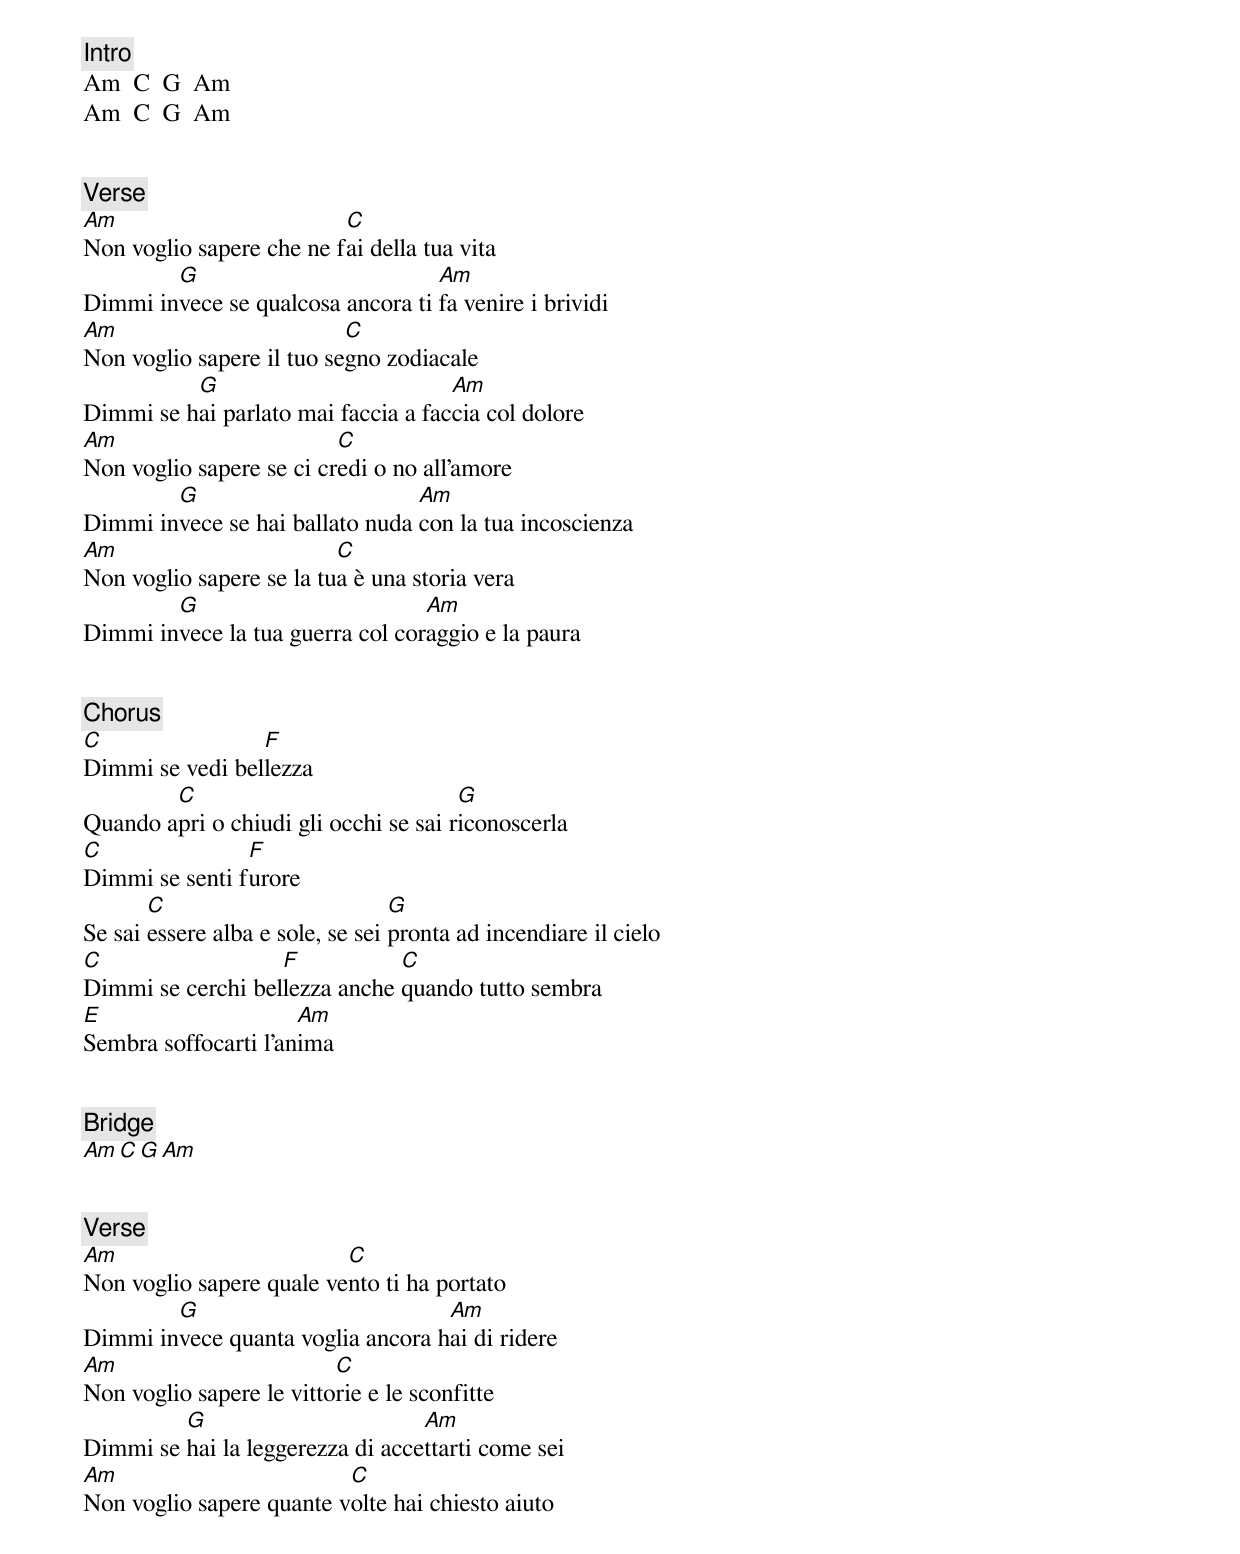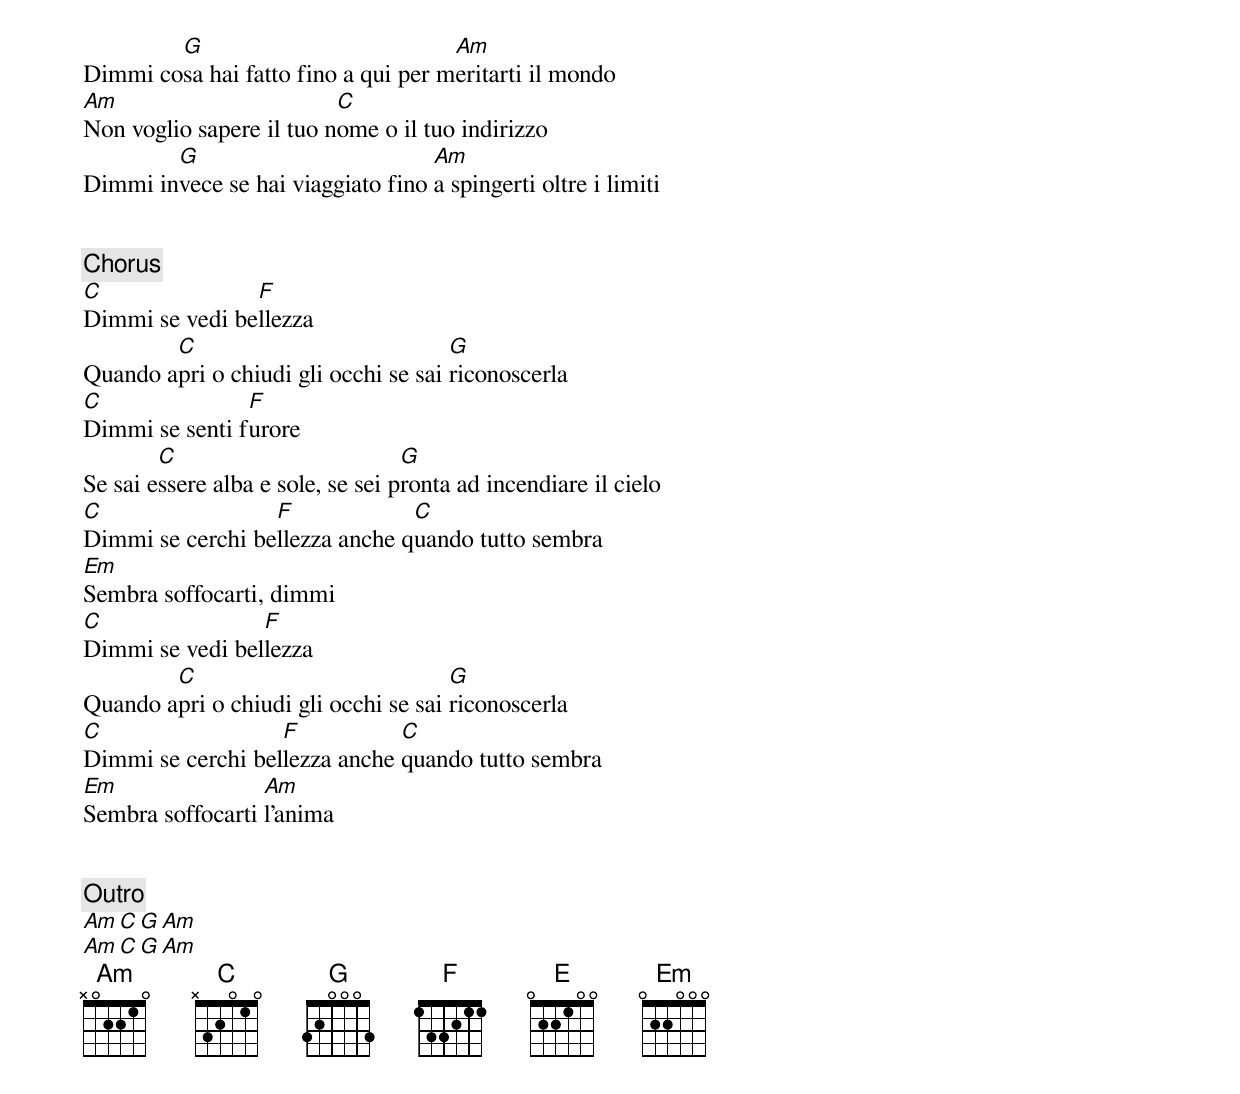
[Intro]
Am  C  G  Am
Am  C  G  Am


[Verse]
Am                        C
Non voglio sapere che ne fai della tua vita
        G                          Am
Dimmi invece se qualcosa ancora ti fa venire i brividi
Am                         C
Non voglio sapere il tuo segno zodiacale
          G                          Am
Dimmi se hai parlato mai faccia a faccia col dolore
Am                        C
Non voglio sapere se ci credi o no all'amore
        G                        Am
Dimmi invece se hai ballato nuda con la tua incoscienza
Am                        C
Non voglio sapere se la tua è una storia vera
        G                         Am
Dimmi invece la tua guerra col coraggio e la paura


[Chorus]
C                F
Dimmi se vedi bellezza
        C                              G
Quando apri o chiudi gli occhi se sai riconoscerla
C               F
Dimmi se senti furore
       C                          G
Se sai essere alba e sole, se sei pronta ad incendiare il cielo
C                  F           C
Dimmi se cerchi bellezza anche quando tutto sembra
E                     Am
Sembra soffocarti l'anima


[Bridge]
Am  C  G  Am


[Verse]
Am                        C
Non voglio sapere quale vento ti ha portato
        G                          Am
Dimmi invece quanta voglia ancora hai di ridere
Am                        C
Non voglio sapere le vittorie e le sconfitte
         G                        Am
Dimmi se hai la leggerezza di accettarti come sei
Am                        C
Non voglio sapere quante volte hai chiesto aiuto
        G                            Am
Dimmi cosa hai fatto fino a qui per meritarti il mondo
Am                        C
Non voglio sapere il tuo nome o il tuo indirizzo
        G                          Am
Dimmi invece se hai viaggiato fino a spingerti oltre i limiti


[Chorus]
C               F
Dimmi se vedi bellezza
        C                             G
Quando apri o chiudi gli occhi se sai riconoscerla
C               F
Dimmi se senti furore
        C                          G
Se sai essere alba e sole, se sei pronta ad incendiare il cielo
C                 F             C
Dimmi se cerchi bellezza anche quando tutto sembra
Em
Sembra soffocarti, dimmi
C                F
Dimmi se vedi bellezza
        C                             G
Quando apri o chiudi gli occhi se sai riconoscerla
C                  F           C
Dimmi se cerchi bellezza anche quando tutto sembra
Em                Am
Sembra soffocarti l'anima


[Outro]
Am  C   G  Am
Am  C   G  Am
